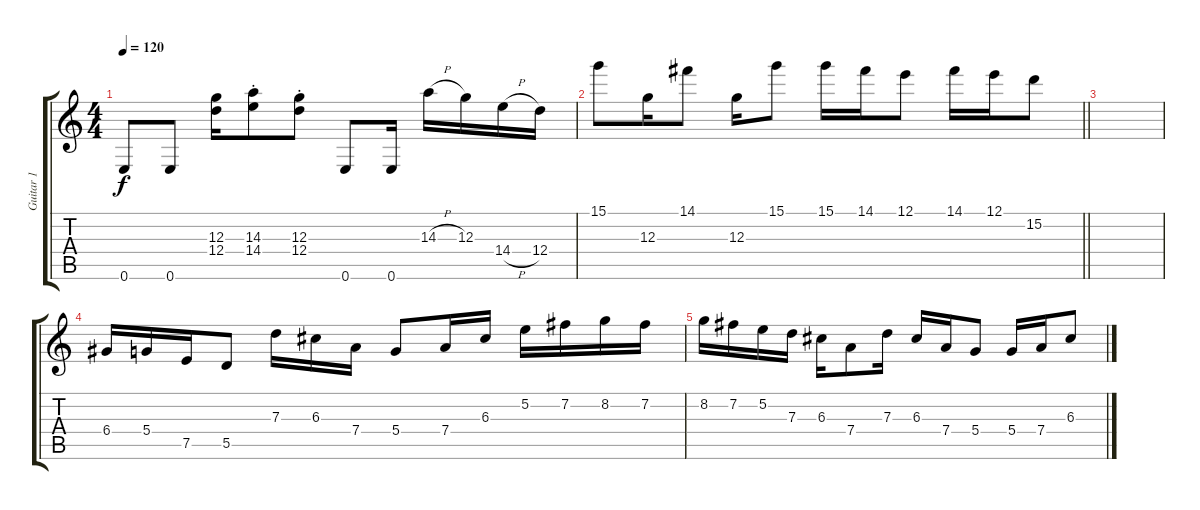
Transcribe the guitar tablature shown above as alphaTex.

\track ("Guitar 1" "Guitar 1") {instrument distortionguitar}
\staff {score tabs}
\tuning (E4 B3 G3 D3 A2 E2) {hide}
\ts (4 4)
\tempo 120
\clef g2
\ks c
0.6.8{dy f} 0.6.8 (12.3 12.4).16 (14.3{st} 14.4{st}).8 (12.3{st} 12.4{st}).8 0.6.8 0.6.16 14.3{h}.16 12.3.16 14.4{h}.16 12.4.16 |
\barLineRight lightlight
15.1.8 12.3.16 14.1.8 12.3.16 15.1.8 15.1.16 14.1.16 12.1.8 14.1.16 12.1.16 15.2.8 |
|
6.4.16 5.4.16 7.5.16 5.5.8 7.3.16 6.3.16 7.4.16 5.4.8 7.4.16 6.3.16 5.2.16 7.2.16 8.2.16 7.2.16 |
8.2.16 7.2.16 5.2.16 7.3.16 6.3.16 7.4.8 7.3.16 6.3.16 7.4.16 5.4.8 5.4.16 7.4.16 6.3.8
